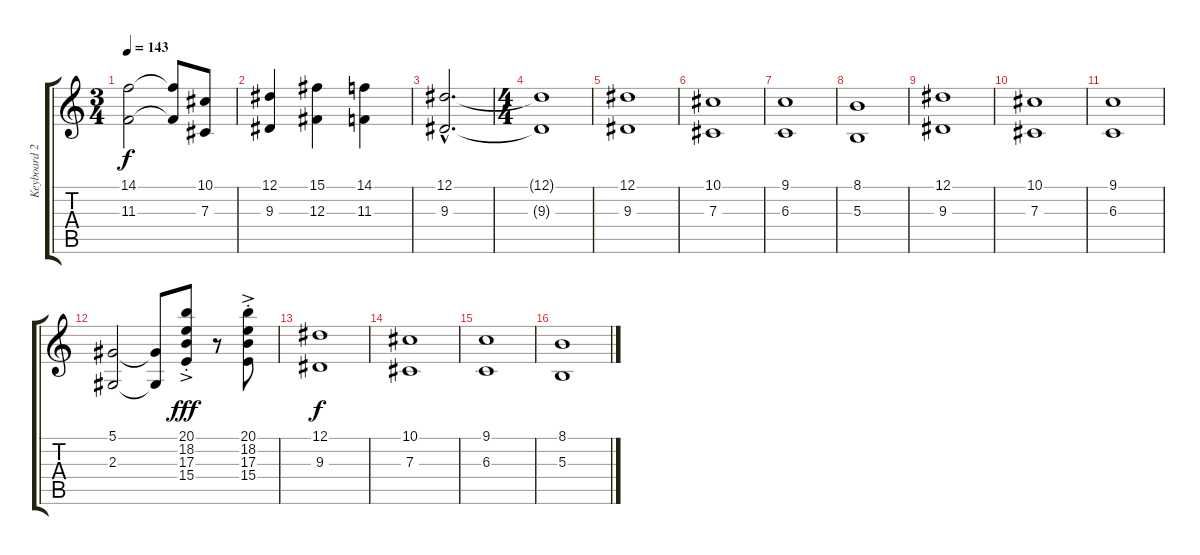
\track ("Keyboard 2" "Keyboard 2") {instrument stringensemble1}
\staff {score tabs}
\tuning (Eb4 Bb3 Gb3 Db3 Ab2 Eb2) {hide}
\ts (3 4)
\tempo 143
\clef g2
\ks c
(14.1{t} 11.3{t}).2{dy f} (14.1{t} 11.3{t}).8 (10.1 7.3).8 |
(12.1 9.3).4 (15.1 12.3).4 (14.1 11.3).4 |
(12.1{hac} 9.3{hac}).2{d} |
\ts (4 4)
(12.1{t} 9.3{t}).1 |
\section ("" "")
(12.1 9.3).1 |
(10.1 7.3).1 |
(9.1 6.3).1 |
(8.1 5.3).1 |
(12.1 9.3).1 |
(10.1 7.3).1 |
(9.1 6.3).1 |
(5.1 2.3).2 (5.1{t} 2.3{t}).8 (20.1{ac st} 18.2{ac st} 17.3{ac st} 15.4{ac st}).8{dy fff} r.8 (20.1{ac st} 18.2{ac st} 17.3{ac st} 15.4{ac st}).8 |
(12.1 9.3).1{dy f} |
(10.1 7.3).1 |
(9.1 6.3).1 |
(8.1 5.3).1
